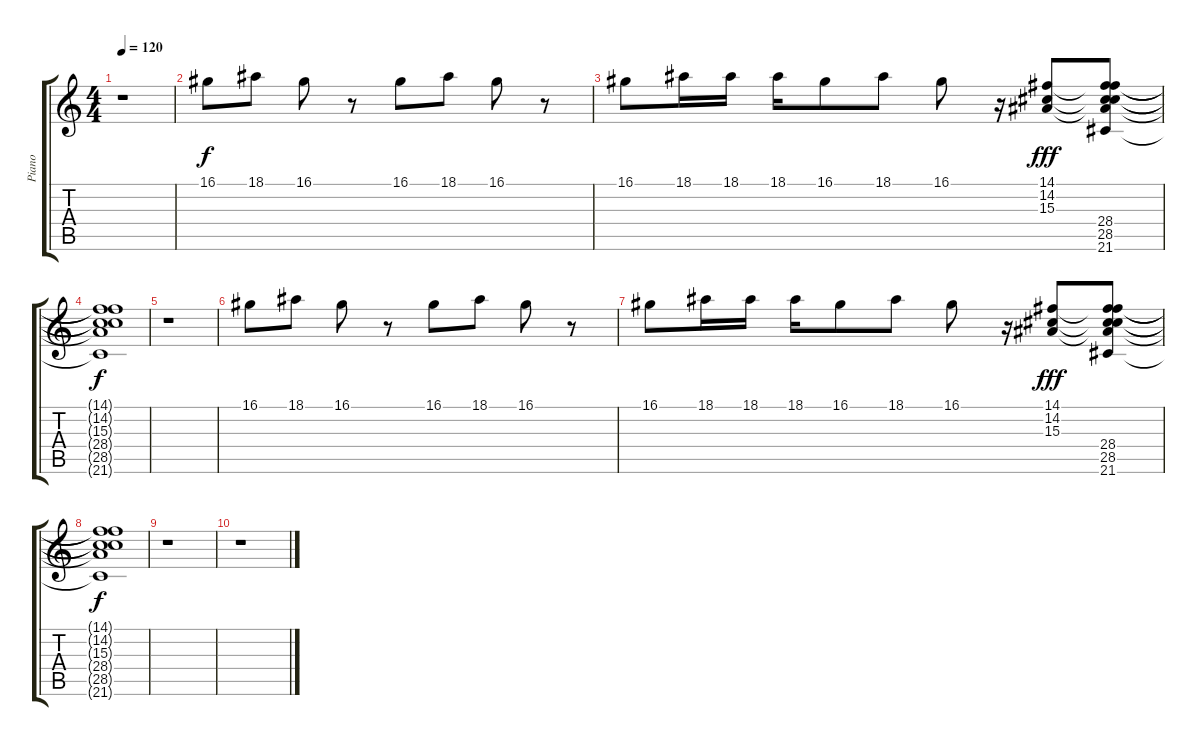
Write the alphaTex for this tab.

\track ("Piano" "Piano") {instrument brightacousticpiano}
\staff {score tabs}
\tuning (E4 B3 G3 D3 A2 E2) {hide}
\ts (4 4)
\tempo 120
\clef g2
\ks c
r.1{dy f} |
16.1.8{volume 9} 18.1.8 16.1.8 r.8 16.1.8 18.1.8 16.1.8 r.8 |
16.1.8 18.1.16 18.1.16 18.1.16 16.1.8 18.1.8 16.1.8 r.16 (14.1 14.2 15.3).8{dy fff} (14.1{t} 14.2{t} 15.3{t} 28.4 28.5 21.6).8 |
(14.1{t} 14.2{t} 15.3{t} 28.4{t} 28.5{t} 21.6{t}).1{dy f} |
r.1 |
16.1.8 18.1.8 16.1.8 r.8 16.1.8 18.1.8 16.1.8 r.8 |
16.1.8 18.1.16 18.1.16 18.1.16 16.1.8 18.1.8 16.1.8 r.16 (14.1 14.2 15.3).8{dy fff} (14.1{t} 14.2{t} 15.3{t} 28.4 28.5 21.6).8 |
(14.1{t} 14.2{t} 15.3{t} 28.4{t} 28.5{t} 21.6{t}).1{dy f} |
r.1 |
r.1
